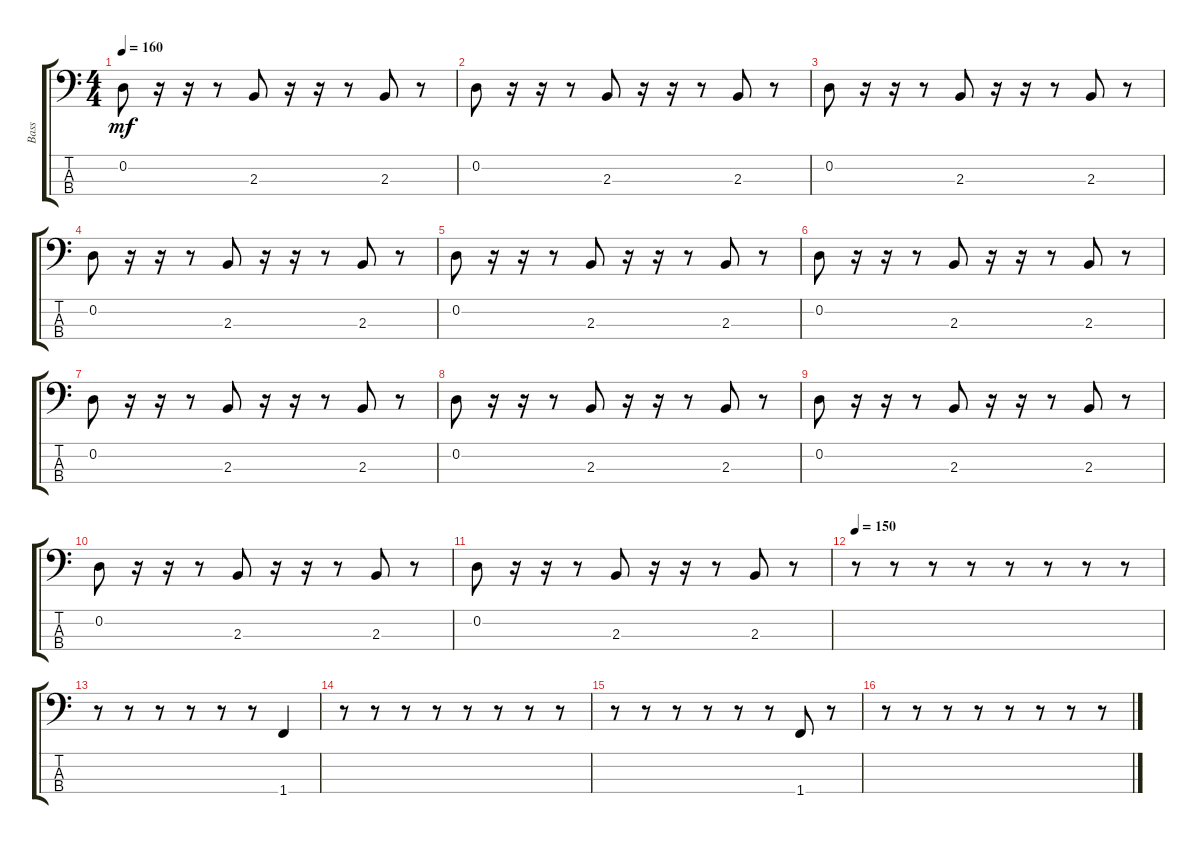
\track ("Bass                " "Bass      ") {instrument electricbassfinger}
\staff {score tabs}
\tuning (G2 D2 A1 E1) {hide}
\ts (4 4)
\tempo 160
\clef f4
\ks c
0.2.8{dy mf} r.16 r.16 r.8 2.3.8 r.16 r.16 r.8 2.3.8 r.8 |
0.2.8 r.16 r.16 r.8 2.3.8 r.16 r.16 r.8 2.3.8 r.8 |
0.2.8 r.16 r.16 r.8 2.3.8 r.16 r.16 r.8 2.3.8 r.8 |
0.2.8 r.16 r.16 r.8 2.3.8 r.16 r.16 r.8 2.3.8 r.8 |
0.2.8 r.16 r.16 r.8 2.3.8 r.16 r.16 r.8 2.3.8 r.8 |
0.2.8 r.16 r.16 r.8 2.3.8 r.16 r.16 r.8 2.3.8 r.8 |
0.2.8 r.16 r.16 r.8 2.3.8 r.16 r.16 r.8 2.3.8 r.8 |
0.2.8 r.16 r.16 r.8 2.3.8 r.16 r.16 r.8 2.3.8 r.8 |
0.2.8 r.16 r.16 r.8 2.3.8 r.16 r.16 r.8 2.3.8 r.8 |
0.2.8 r.16 r.16 r.8 2.3.8 r.16 r.16 r.8 2.3.8 r.8 |
0.2.8 r.16 r.16 r.8 2.3.8 r.16 r.16 r.8 2.3.8 r.8 |
\tempo 150
r.8 r.8 r.8 r.8 r.8 r.8 r.8 r.8 |
r.8 r.8 r.8 r.8 r.8 r.8 1.4.4 |
r.8 r.8 r.8 r.8 r.8 r.8 r.8 r.8 |
r.8 r.8 r.8 r.8 r.8 r.8 1.4.8 r.8 |
r.8 r.8 r.8 r.8 r.8 r.8 r.8 r.8
